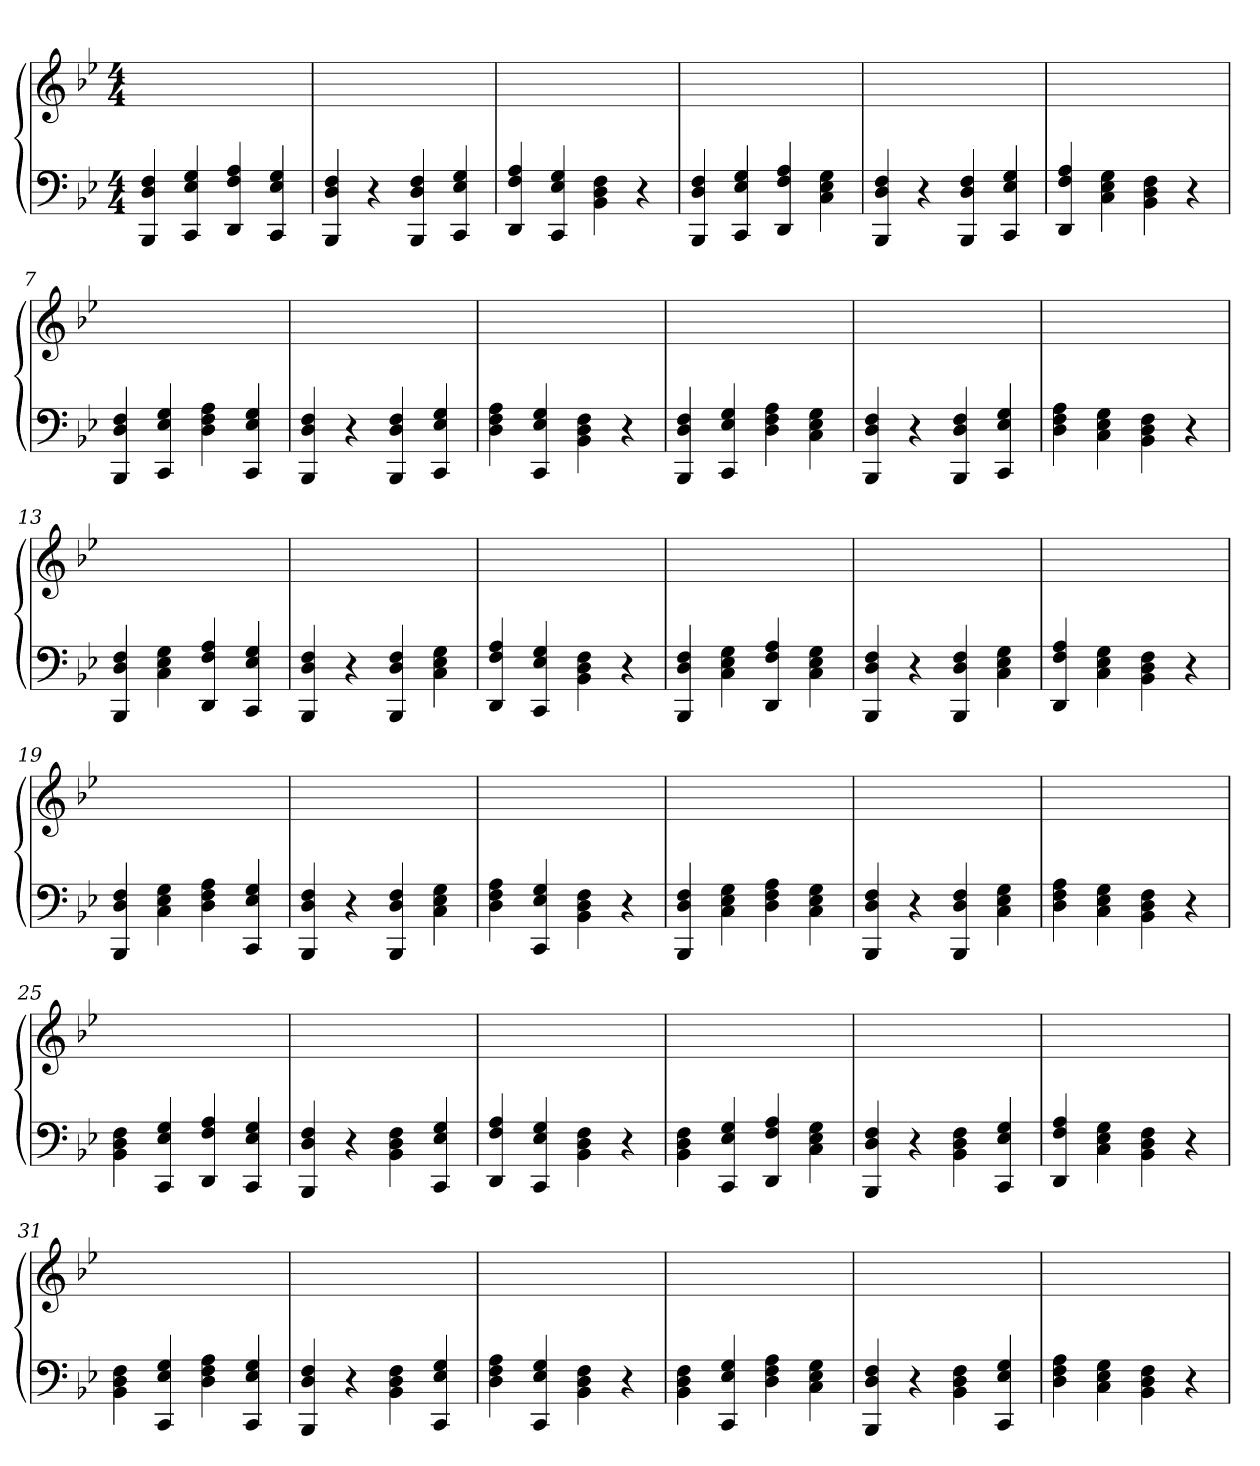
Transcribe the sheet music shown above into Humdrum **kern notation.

**kern	**kern
*part2	*part1
*staff2	*staff1
*clefF4	*clefG2
*k[b-e-]	*k[b-e-]
*B-:	*B-:
*M4/4	*M4/4
*MM60	*MM60
=1	=1
4BBB- 4D 4F	1ryy
4CC 4E- 4G	.
4DD 4F 4A	.
4CC 4E- 4G	.
=2	=2
4BBB- 4D 4F	1ryy
4r	.
4BBB- 4D 4F	.
4CC 4E- 4G	.
=3	=3
4DD 4F 4A	1ryy
4CC 4E- 4G	.
4BB- 4D 4F	.
4r	.
=4	=4
4BBB- 4D 4F	1ryy
4CC 4E- 4G	.
4DD 4F 4A	.
4C 4E- 4G	.
=5	=5
4BBB- 4D 4F	1ryy
4r	.
4BBB- 4D 4F	.
4CC 4E- 4G	.
=6	=6
4DD 4F 4A	1ryy
4C 4E- 4G	.
4BB- 4D 4F	.
4r	.
=7	=7
4BBB- 4D 4F	1ryy
4CC 4E- 4G	.
4D 4F 4A	.
4CC 4E- 4G	.
=8	=8
4BBB- 4D 4F	1ryy
4r	.
4BBB- 4D 4F	.
4CC 4E- 4G	.
=9	=9
4D 4F 4A	1ryy
4CC 4E- 4G	.
4BB- 4D 4F	.
4r	.
=10	=10
4BBB- 4D 4F	1ryy
4CC 4E- 4G	.
4D 4F 4A	.
4C 4E- 4G	.
=11	=11
4BBB- 4D 4F	1ryy
4r	.
4BBB- 4D 4F	.
4CC 4E- 4G	.
=12	=12
4D 4F 4A	1ryy
4C 4E- 4G	.
4BB- 4D 4F	.
4r	.
=13	=13
4BBB- 4D 4F	1ryy
4C 4E- 4G	.
4DD 4F 4A	.
4CC 4E- 4G	.
=14	=14
4BBB- 4D 4F	1ryy
4r	.
4BBB- 4D 4F	.
4C 4E- 4G	.
=15	=15
4DD 4F 4A	1ryy
4CC 4E- 4G	.
4BB- 4D 4F	.
4r	.
=16	=16
4BBB- 4D 4F	1ryy
4C 4E- 4G	.
4DD 4F 4A	.
4C 4E- 4G	.
=17	=17
4BBB- 4D 4F	1ryy
4r	.
4BBB- 4D 4F	.
4C 4E- 4G	.
=18	=18
4DD 4F 4A	1ryy
4C 4E- 4G	.
4BB- 4D 4F	.
4r	.
=19	=19
4BBB- 4D 4F	1ryy
4C 4E- 4G	.
4D 4F 4A	.
4CC 4E- 4G	.
=20	=20
4BBB- 4D 4F	1ryy
4r	.
4BBB- 4D 4F	.
4C 4E- 4G	.
=21	=21
4D 4F 4A	1ryy
4CC 4E- 4G	.
4BB- 4D 4F	.
4r	.
=22	=22
4BBB- 4D 4F	1ryy
4C 4E- 4G	.
4D 4F 4A	.
4C 4E- 4G	.
=23	=23
4BBB- 4D 4F	1ryy
4r	.
4BBB- 4D 4F	.
4C 4E- 4G	.
=24	=24
4D 4F 4A	1ryy
4C 4E- 4G	.
4BB- 4D 4F	.
4r	.
=25	=25
4BB- 4D 4F	1ryy
4CC 4E- 4G	.
4DD 4F 4A	.
4CC 4E- 4G	.
=26	=26
4BBB- 4D 4F	1ryy
4r	.
4BB- 4D 4F	.
4CC 4E- 4G	.
=27	=27
4DD 4F 4A	1ryy
4CC 4E- 4G	.
4BB- 4D 4F	.
4r	.
=28	=28
4BB- 4D 4F	1ryy
4CC 4E- 4G	.
4DD 4F 4A	.
4C 4E- 4G	.
=29	=29
4BBB- 4D 4F	1ryy
4r	.
4BB- 4D 4F	.
4CC 4E- 4G	.
=30	=30
4DD 4F 4A	1ryy
4C 4E- 4G	.
4BB- 4D 4F	.
4r	.
=31	=31
4BB- 4D 4F	1ryy
4CC 4E- 4G	.
4D 4F 4A	.
4CC 4E- 4G	.
=32	=32
4BBB- 4D 4F	1ryy
4r	.
4BB- 4D 4F	.
4CC 4E- 4G	.
=33	=33
4D 4F 4A	1ryy
4CC 4E- 4G	.
4BB- 4D 4F	.
4r	.
=34	=34
4BB- 4D 4F	1ryy
4CC 4E- 4G	.
4D 4F 4A	.
4C 4E- 4G	.
=35	=35
4BBB- 4D 4F	1ryy
4r	.
4BB- 4D 4F	.
4CC 4E- 4G	.
=36	=36
4D 4F 4A	1ryy
4C 4E- 4G	.
4BB- 4D 4F	.
4r	.
=	=
*-	*-
